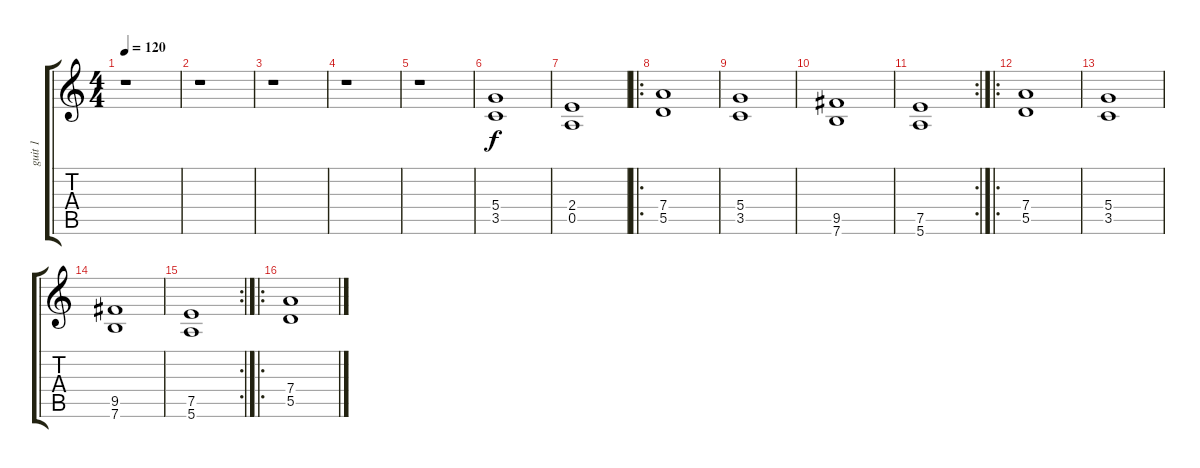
\track ("guit 1" "guit 1") {instrument overdrivenguitar}
\staff {score tabs}
\tuning (E4 B3 G3 D3 A2 E2) {hide}
\ts (4 4)
\tempo 120
\clef g2
\ks c
r.1{dy f} |
r.1 |
r.1 |
r.1 |
r.1 |
(5.4 3.5).1 |
(2.4 0.5).1 |
\ro
(7.4 5.5).1 |
(5.4 3.5).1 |
(9.5 7.6).1 |
\rc 2
(7.5 5.6).1 |
\ro
(7.4 5.5).1 |
(5.4 3.5).1 |
(9.5 7.6).1 |
\rc 2
(7.5 5.6).1 |
\ro
(7.4 5.5).1{volume 16}
